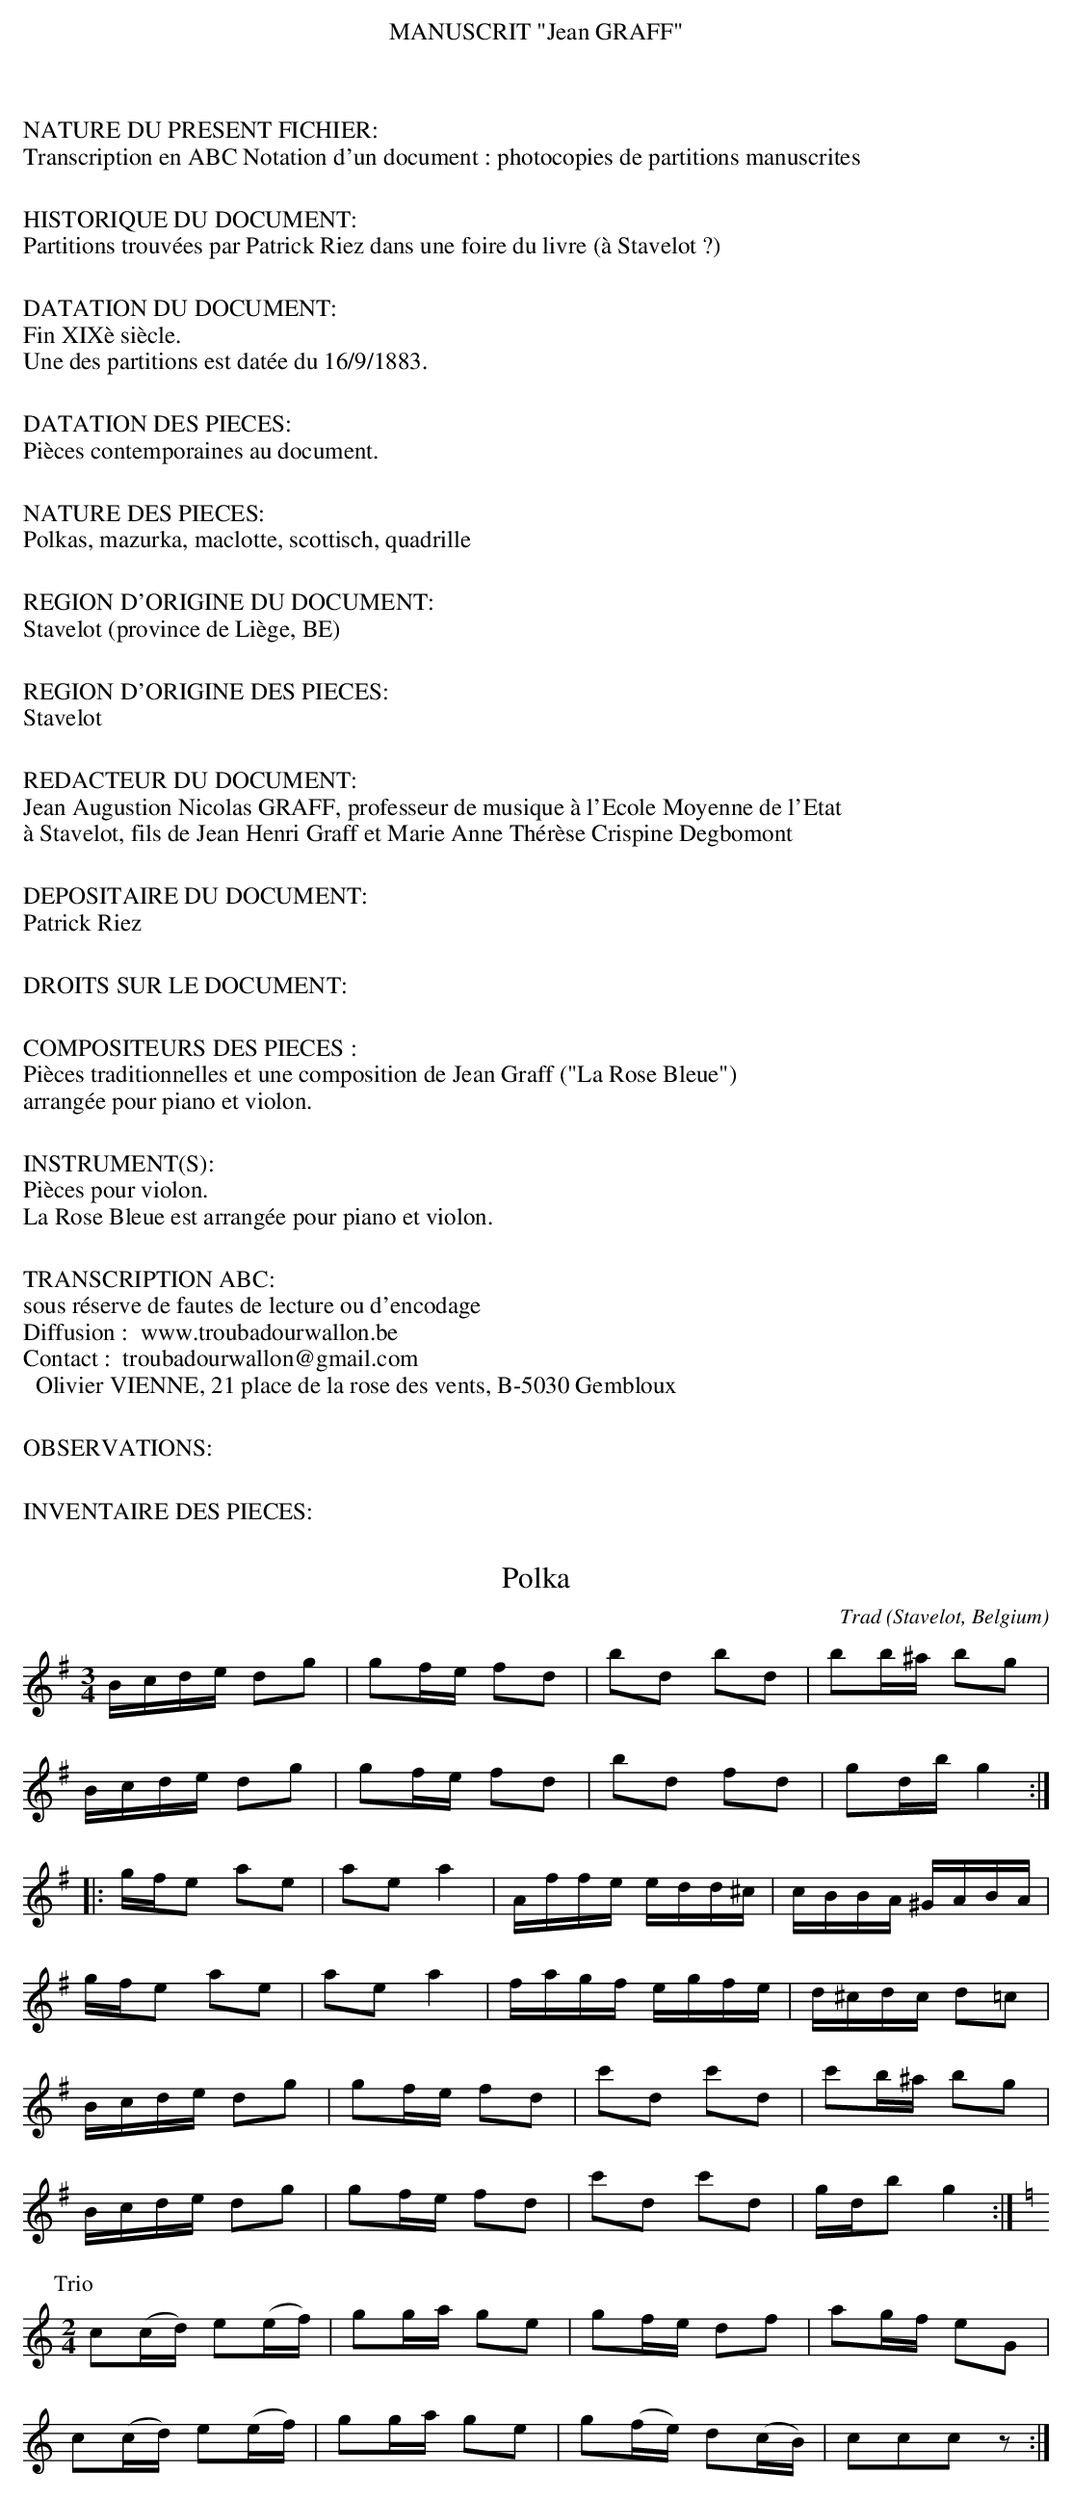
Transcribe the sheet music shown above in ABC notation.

X:1
T:Polka
C:Trad
O:Stavelot, Belgium
M:3/4
K:G
L:1/16
Bcde d2g2|g2fe f2d2|b2d2 b2d2|b2b^a b2g2|
Bcde d2g2|g2fe f2d2|b2d2 f2d2|g2db g4:|
|:gfe2 a2e2|a2e2 a4|Affe edd^c|cBBA ^GABA|
gfe2 a2e2|a2e2 a4|fagf egfe|d^cdc d2=c2|
Bcde d2g2|g2fe f2d2|c'2d2 c'2d2|c'2b^a b2g2|
Bcde d2g2|g2fe f2d2|c'2d2 c'2d2|gdb2 g4:|
P:Trio
M:2/4
K:C
c2(cd) e2(ef)|g2ga g2e2|g2fe d2f2|a2gf e2G2|
c2(cd) e2(ef)|g2ga g2e2|g2(fe) d2(cB)|c2c2c2 z2:|]
